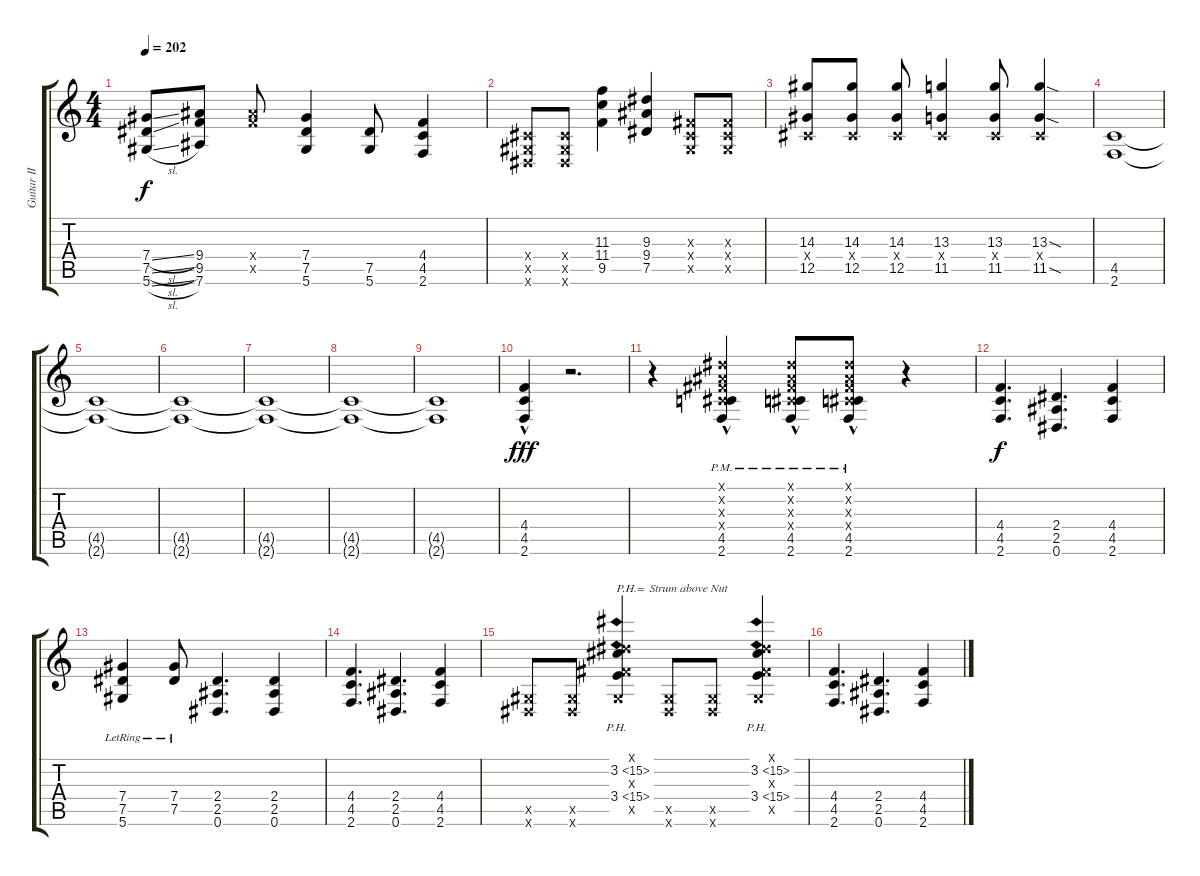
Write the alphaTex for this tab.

\track ("Guitar II - (Overdrive) Jade" "Guitar II ") {instrument overdrivenguitar}
\staff {score tabs}
\tuning (Eb4 Bb3 Gb3 Db3 Ab2 Eb2) {hide}
\ts (4 4)
\tempo 202
\clef g2
\ks c
(7.4{sl} 7.5{sl} 5.6{sl}).8{dy f} (9.4 9.5 7.6).8 (9.4{x} 9.5{x}).8 (7.4 7.5 5.6).4 (7.5 5.6).8 (4.4 4.5 2.6).4 |
(0.4{x} 0.5{x} 0.6{x}).8 (0.4{x} 0.5{x} 0.6{x}).8 (11.3 11.4 9.5).4 (9.3 9.4 7.5).4 (0.3{x} 0.4{x} 0.5{x}).8 (0.3{x} 0.4{x} 0.5{x}).8 |
(14.3 0.4{x} 12.5).8 (14.3 0.4{x} 12.5).8 (14.3 0.4{x} 12.5).8 (13.3 0.4{x} 11.5).4 (13.3 0.4{x} 11.5).8 (13.3{sod} 0.4{x} 11.5{sod}).4 |
(4.5 2.6).1{volume 0} |
(4.5{t} 2.6{t}).1 |
(4.5{t} 2.6{t}).1 |
(4.5{t} 2.6{t}).1 |
(4.5{t} 2.6{t}).1 |
(4.5{t} 2.6{t}).1 |
(4.4 4.5{hac} 2.6).4{dy fff volume 14} r.2{d} |
r.4 (0.1{hac x} 0.2{hac x} 0.3{hac x} 0.4{hac x} 4.5{hac pm} 2.6{hac pm}).4 (0.1{hac x} 0.2{hac x} 0.3{hac x} 0.4{hac x} 4.5{hac pm} 2.6{hac pm}).8 (0.1{hac x} 0.2{hac x} 0.3{hac x} 0.4{hac x} 4.5{hac pm} 2.6{hac pm}).8 r.4 |
(4.4 4.5 2.6).4{d dy f} (2.4 2.5 0.6).4{d} (4.4 4.5 2.6).4 |
(7.4{lr} 7.5{lr} 5.6{lr}).4 (7.4{lr} 7.5{lr}).8 (2.4 2.5 0.6).4{d} (2.4 2.5 0.6).4 |
(4.4 4.5 2.6).4{d} (2.4 2.5 0.6).4{d} (4.4 4.5 2.6).4 |
(0.5{x} 0.6{x}).8 (0.5{x} 0.6{x}).8 (0.1{x} 3.2{ph 12} 0.3{x} 3.4{ph 12} 0.5{x}).4{txt "P.H.=  Strum above Nut"} (0.5{x} 0.6{x}).8 (0.5{x} 0.6{x}).8 (0.1{x} 3.2{ph 12} 0.3{x} 3.4{ph 12} 0.5{x}).4 |
(4.4 4.5 2.6).4{d} (2.4 2.5 0.6).4{d} (4.4 4.5 2.6).4
